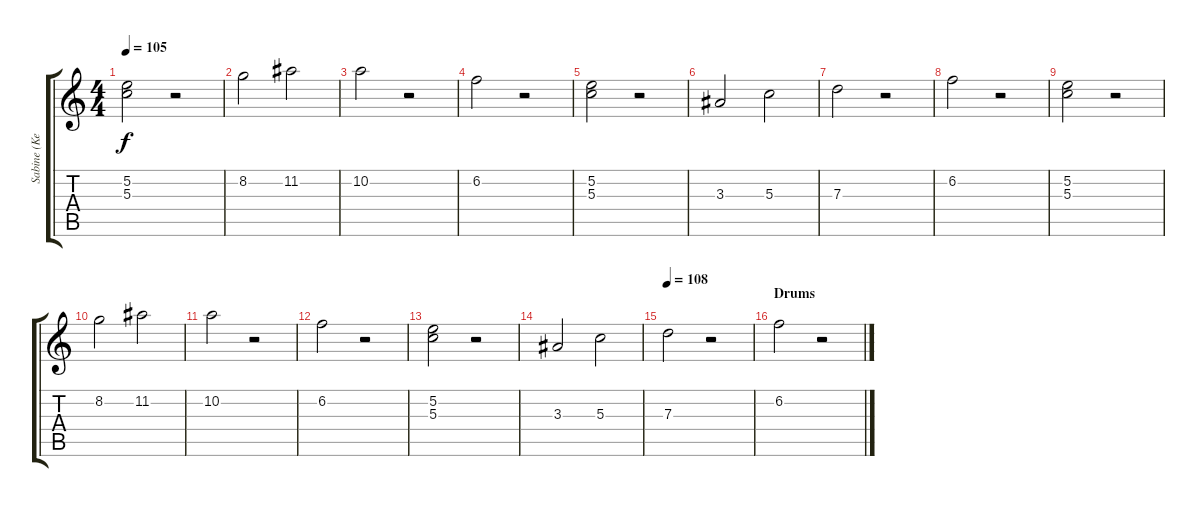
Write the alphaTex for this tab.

\track ("Sabine (KeybHigh)" "Sabine (Ke") {instrument stringensemble1}
\staff {score tabs}
\tuning (E5 B4 G4 D4 A3 E3) {hide}
\ts (4 4)
\tempo 105
\clef g2
\ks c
(5.2 5.3).2{dy f} r.2 |
8.2.2 11.2.2 |
10.2.2 r.2 |
6.2.2 r.2 |
(5.2 5.3).2 r.2 |
3.3.2 5.3.2 |
7.3.2 r.2 |
6.2.2 r.2 |
(5.2 5.3).2 r.2 |
8.2.2 11.2.2 |
10.2.2 r.2 |
6.2.2 r.2 |
(5.2 5.3).2 r.2 |
3.3.2 5.3.2 |
\tempo 108
7.3.2 r.2 |
\section ("" "Drums")
6.2.2 r.2
